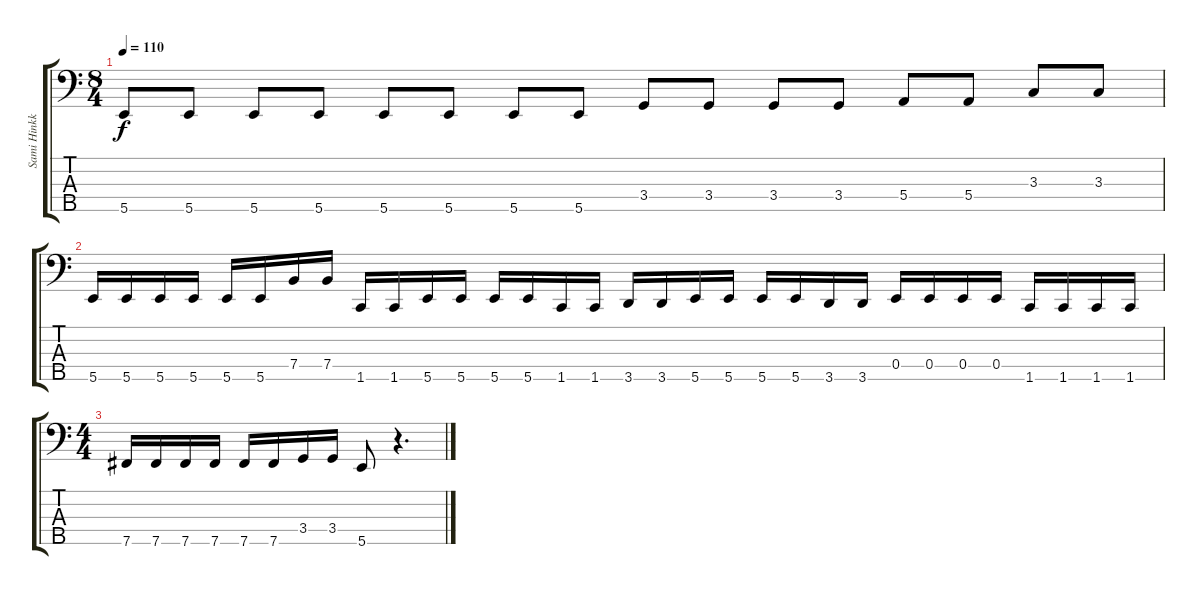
\track ("Sami Hinkka" "Sami Hinkk") {instrument electricbassfinger}
\staff {score tabs}
\tuning (G2 D2 A1 E1 B0) {hide}
\ts (8 4)
\tempo 110
\clef f4
\ks c
5.5.8{dy f} 5.5.8 5.5.8 5.5.8 5.5.8 5.5.8 5.5.8 5.5.8 3.4.8 3.4.8 3.4.8 3.4.8 5.4.8 5.4.8 3.3.8 3.3.8 |
5.5.16 5.5.16 5.5.16 5.5.16 5.5.16 5.5.16 7.4.16 7.4.16 1.5.16 1.5.16 5.5.16 5.5.16 5.5.16 5.5.16 1.5.16 1.5.16 3.5.16 3.5.16 5.5.16 5.5.16 5.5.16 5.5.16 3.5.16 3.5.16 0.4.16 0.4.16 0.4.16 0.4.16 1.5.16 1.5.16 1.5.16 1.5.16 |
\ts (4 4)
7.5.16 7.5.16 7.5.16 7.5.16 7.5.16 7.5.16 3.4.16 3.4.16 5.5.8 r.4{d}
